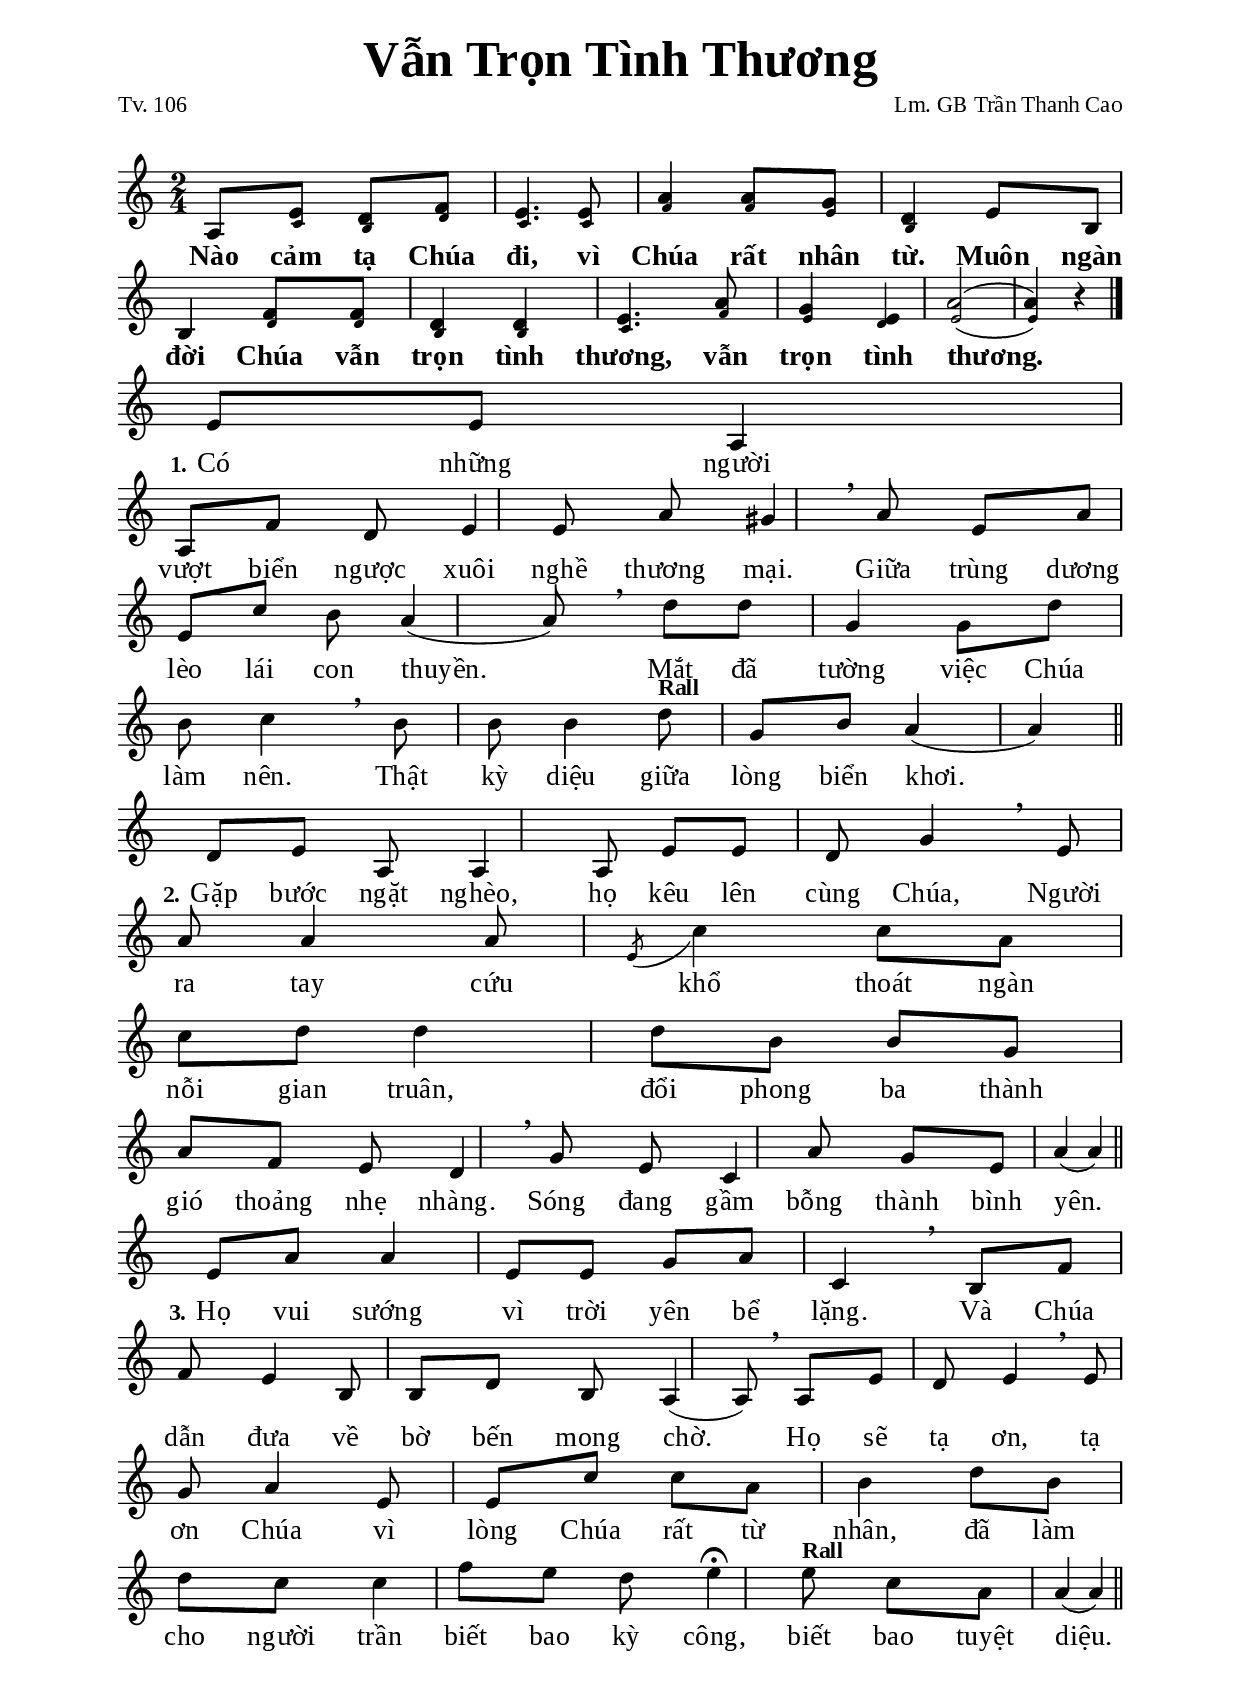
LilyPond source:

% Cài đặt chung
\version "2.22.1"
\include "english.ly"

\header {
  title = \markup { \fontsize #3 "Vẫn Trọn Tình Thương" }
  poet = "Tv. 106"
  composer = "Lm. GB Trần Thanh Cao"
  arranger = " "
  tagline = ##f
}

% Nhạc điệp khúc
nhacDiepKhucSop = \relative c' {
  a8 e' d f |
  e4. e8 |
  a4 a8 g |
  d4 e8 b |
  b4 f'8 f |
  d4 d |
  e4. a8 |
  g4 e |
  a2 ^( |
  a4) r \bar "|."
}

nhacDiepKhucBas = \relative c' {
  a8 c b d |
  c4. c8 |
  f4 f8 e |
  b4 e8 b |
  b4 d8 d |
  b4 b 
  c4. f8 |
  e4 d |
  e2 _( |
  e4) r
}

% Nhạc phiên khúc
nhacPhienKhucMot = \relative c' {
  e8 e a,4 a8 f' d e4 e8 a gs4 \breathe
  a8 e a e c' b a4 (a8) \breathe
  d8 d g,4 g8 d' b c4 \breathe
  b8 b b4 \tempo "Rall" d8 g, b a4 (a) \bar "||"
}

nhacPhienKhucHai = \relative c' {
  d8 e a, a4 a8 e' e d g4 \breathe
  e8 a a4 a8 \acciaccatura e8 c'4 c8 a c d d4
  d8 b b g a f e d4 \breathe
  g8 e c4 a'8 g e a4 (a) \bar "||"
}

nhacPhienKhucBa = \relative c' {
  e8 a a4 e8 e g a c,4 \breathe
  b8 f' f e4 b8 b d b a4 (a8) \breathe
  a8 e' d e4 \breathe
  e8 g a4 e8 e c' c a b4 d8 b d c c4 f8 e d e4 \fermata
  \tempo "Rall" e8 c a a4 (a) \bar "||"
}

% Lời điệp khúc
loiDiepKhuc = \lyricmode {
  Nào cảm tạ Chúa đi, vì Chúa rất nhân từ.
  Muôn ngàn đời Chúa vẫn trọn tình thương,
  vẫn trọn tình thương.
}

% Lời phiên khúc
loiPhienKhucMot = \lyricmode {
  \set stanza = #"1."
  Có những người vượt biển ngược xuôi nghề thương mại.
  Giữa trùng dương lèo lái con thuyền.
  Mắt đã tường việc Chúa làm nên.
  Thật kỳ diệu giữa lòng biển khơi.
}

loiPhienKhucHai = \lyricmode {
  \set stanza = #"2."
  Gặp bước ngặt nghèo, họ kêu lên cùng Chúa,
  Người ra tay cứu khổ thoát ngàn nỗi gian truân,
  đổi phong ba thành gió thoảng nhẹ nhàng.
  Sóng đang gầm bỗng thành bình yên.
}

loiPhienKhucBa = \lyricmode {
  \set stanza = #"3."
  Họ vui sướng vì trời yên bể lặng.
  Và Chúa dẫn đưa về bờ bến mong chờ.
  Họ sẽ tạ ơn, tạ ơn Chúa vì lòng Chúa rất từ nhân,
  đã làm cho người trần biết bao kỳ công,
  biết bao tuyệt diệu.
}


% Dàn trang
\paper {
  #(set-paper-size "a4")
  top-margin = 10\mm
  bottom-margin = 10\mm
  left-margin = 20\mm
  right-margin = 20\mm
  indent = #0
  #(define fonts
    (make-pango-font-tree
      "Liberation Serif"
      "Liberation Serif"
      "Liberation Serif"
      (/ 20 20)))
  page-count = #1
  system-system-spacing = #'((basic-distance . 12))
  score-system-spacing = #'((basic-distance . 12))
}

% Thiết lập tông và nhịp
TongNhip = { \key c \major \time 2/4 }

% Đổi kích thước nốt cho bè phụ
notBePhu =
#(define-music-function (font-size music) (number? ly:music?)
   (for-some-music
     (lambda (m)
       (if (music-is-of-type? m 'rhythmic-event)
           (begin
             (set! (ly:music-property m 'tweaks)
                   (cons `(font-size . ,font-size)
                         (ly:music-property m 'tweaks)))
             #t)
           #f))
     music)
   music)

\score {
  \new ChoirStaff <<
    \new Staff = diepKhuc \with {
        \consists "Merge_rests_engraver"
        %\magnifyStaff #(magstep +1)
        printPartCombineTexts = ##f
      }
      <<
      \new Voice \TongNhip \partCombine 
        \nhacDiepKhucSop
        \notBePhu -3 { \nhacDiepKhucBas }
      \new NullVoice = nhacThamChieu \nhacDiepKhucSop
      \new Lyrics \lyricsto nhacThamChieu \loiDiepKhuc
      >>
  >>
  \layout {
    \override Lyrics.LyricText.font-series = #'bold
    \override Lyrics.LyricText.font-size = #+2
    \override Lyrics.LyricSpace.minimum-distance = #3
    \override Score.BarNumber.break-visibility = ##(#f #f #f)
    \override Score.SpacingSpanner.uniform-stretching = ##t
  }
}

\score {
  \new ChoirStaff <<
    \new Staff = phienKhuc \with {
        %\magnifyStaff #(magstep +1)
      }
      <<
      \new Voice = beSop {
        \key c \major \time 2/4 \nhacPhienKhucMot
      }
    >>
    \new Lyrics \lyricsto beSop \loiPhienKhucMot
  >>
  \layout {
    \override Staff.TimeSignature.transparent = ##t
    \override Lyrics.LyricText.font-size = #+2
    \override Lyrics.LyricSpace.minimum-distance = #3.5
    \override Score.BarNumber.break-visibility = ##(#f #f #f)
    \override Score.SpacingSpanner.uniform-stretching = ##t
    \set Score.barAlways = ##t
    \set Score.defaultBarType = ""
  } 
}

\score {
  \new ChoirStaff <<
    \new Staff = phienKhuc \with {
        %\magnifyStaff #(magstep +1)
      }
      <<
      \new Voice = beSop {
        \key c \major \time 2/4 \nhacPhienKhucHai
      }
    >>
    \new Lyrics \lyricsto beSop \loiPhienKhucHai
  >>
  \layout {
    \override Staff.TimeSignature.transparent = ##t
    \override Lyrics.LyricText.font-size = #+2
    \override Lyrics.LyricSpace.minimum-distance = #3
    \override Score.BarNumber.break-visibility = ##(#f #f #f)
    \override Score.SpacingSpanner.uniform-stretching = ##t
    \set Score.barAlways = ##t
    \set Score.defaultBarType = ""
  } 
}

\score {
  \new ChoirStaff <<
    \new Staff = phienKhuc \with {
        %\magnifyStaff #(magstep +1)
      }
      <<
      \new Voice = beSop {
        \key c \major \time 2/4 \nhacPhienKhucBa
      }
    >>
    \new Lyrics \lyricsto beSop \loiPhienKhucBa
  >>
  \layout {
    \override Staff.TimeSignature.transparent = ##t
    \override Lyrics.LyricText.font-size = #+2
    \override Lyrics.LyricSpace.minimum-distance = #4
    \override Score.BarNumber.break-visibility = ##(#f #f #f)
    \override Score.SpacingSpanner.uniform-stretching = ##t
    \set Score.barAlways = ##t
    \set Score.defaultBarType = ""
  } 
}
